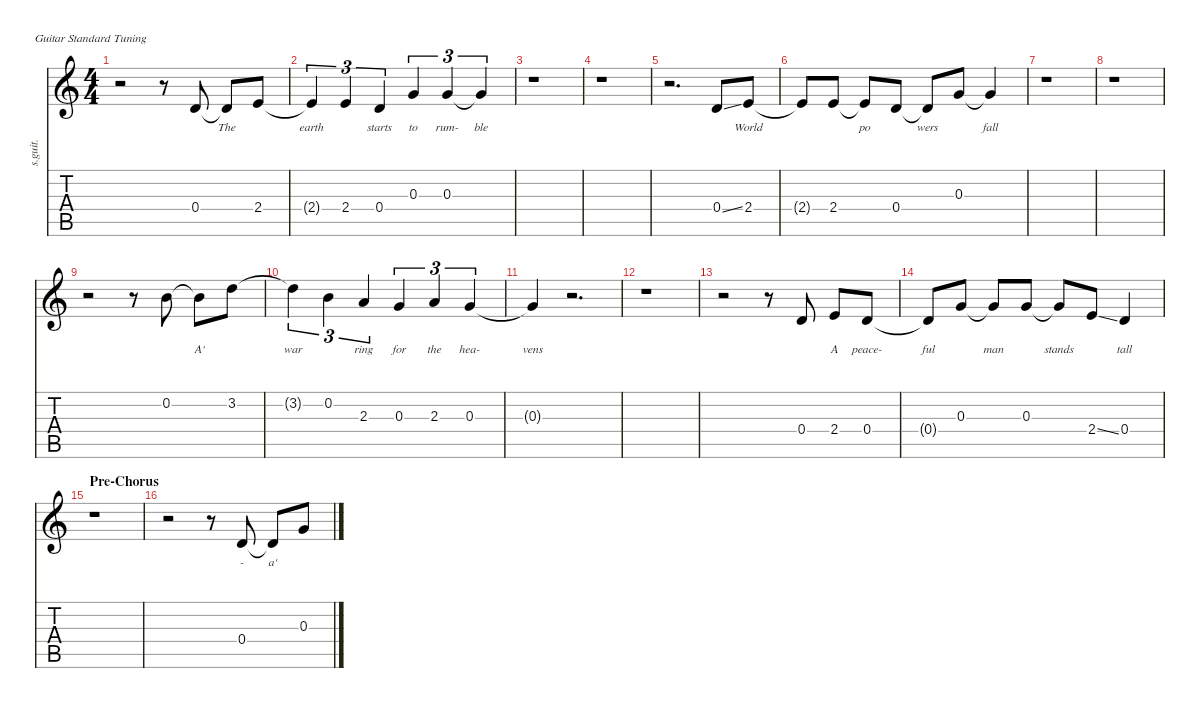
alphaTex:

\defaultSystemsLayout 4
\hideDynamics
\bracketExtendMode nobrackets
\track ("Dave Mustaine (Vocals)" "s.guit.") {instrument baritonesax}
\staff {score tabs}
\tuning (E4 B3 G3 D3 A2 E2)
\displaytranspose 12
\ts (4 4)
\tempo (140 hide)
\clef g2
\ks c
r.2{dy f} r.8 0.4.8{lyrics (0 "") lyrics (1 "") lyrics (2 "") lyrics (3 "") lyrics (4 "")} 0.4{t}.8{lyrics (0 "The") lyrics (1 "") lyrics (2 "") lyrics (3 "") lyrics (4 "")} 2.4.8{lyrics (0 "") lyrics (1 "") lyrics (2 "") lyrics (3 "") lyrics (4 "")} |
2.4{t}.4{tu (3 2) lyrics (0 "earth") lyrics (1 "") lyrics (2 "") lyrics (3 "") lyrics (4 "")} 2.4.4{tu (3 2) lyrics (0 "") lyrics (1 "") lyrics (2 "") lyrics (3 "") lyrics (4 "")} 0.4.4{tu (3 2) lyrics (0 "starts") lyrics (1 "") lyrics (2 "") lyrics (3 "") lyrics (4 "")} 0.3.4{tu (3 2) lyrics (0 "to") lyrics (1 "") lyrics (2 "") lyrics (3 "") lyrics (4 "")} 0.3.4{tu (3 2) lyrics (0 "rum-") lyrics (1 "") lyrics (2 "") lyrics (3 "") lyrics (4 "")} 0.3{t}.4{tu (3 2) lyrics (0 "ble") lyrics (1 "") lyrics (2 "") lyrics (3 "") lyrics (4 "")} |
r.1 |
r.1 |
r.2{d} 0.4{ss}.8{lyrics (0 "") lyrics (1 "") lyrics (2 "") lyrics (3 "") lyrics (4 "")} 2.4.8{lyrics (0 "World") lyrics (1 "") lyrics (2 "") lyrics (3 "") lyrics (4 "")} |
2.4{t}.8{lyrics (0 "") lyrics (1 "") lyrics (2 "") lyrics (3 "") lyrics (4 "")} 2.4.8{lyrics (0 "") lyrics (1 "") lyrics (2 "") lyrics (3 "") lyrics (4 "")} 2.4{t}.8{lyrics (0 "po") lyrics (1 "") lyrics (2 "") lyrics (3 "") lyrics (4 "")} 0.4.8{lyrics (0 "") lyrics (1 "") lyrics (2 "") lyrics (3 "") lyrics (4 "")} 0.4{t}.8{lyrics (0 "wers") lyrics (1 "") lyrics (2 "") lyrics (3 "") lyrics (4 "")} 0.3.8{lyrics (0 "") lyrics (1 "") lyrics (2 "") lyrics (3 "") lyrics (4 "")} 0.3{t}.4{lyrics (0 "fall") lyrics (1 "") lyrics (2 "") lyrics (3 "") lyrics (4 "")} |
r.1 |
r.1 |
r.2 r.8 0.2.8{lyrics (0 "") lyrics (1 "") lyrics (2 "") lyrics (3 "") lyrics (4 "")} 0.2{t}.8{lyrics (0 "A'") lyrics (1 "") lyrics (2 "") lyrics (3 "") lyrics (4 "")} 3.2.8{lyrics (0 "") lyrics (1 "") lyrics (2 "") lyrics (3 "") lyrics (4 "")} |
3.2{t}.4{tu (3 2) lyrics (0 "war") lyrics (1 "") lyrics (2 "") lyrics (3 "") lyrics (4 "")} 0.2.4{tu (3 2) lyrics (0 "") lyrics (1 "") lyrics (2 "") lyrics (3 "") lyrics (4 "")} 2.3.4{tu (3 2) lyrics (0 "ring") lyrics (1 "") lyrics (2 "") lyrics (3 "") lyrics (4 "")} 0.3.4{tu (3 2) lyrics (0 "for") lyrics (1 "") lyrics (2 "") lyrics (3 "") lyrics (4 "")} 2.3.4{tu (3 2) lyrics (0 "the") lyrics (1 "") lyrics (2 "") lyrics (3 "") lyrics (4 "")} 0.3.4{tu (3 2) lyrics (0 "hea-") lyrics (1 "") lyrics (2 "") lyrics (3 "") lyrics (4 "")} |
0.3{t}.4{lyrics (0 "vens") lyrics (1 "") lyrics (2 "") lyrics (3 "") lyrics (4 "")} r.2{d} |
r.1 |
r.2 r.8 0.4.8{lyrics (0 "") lyrics (1 "") lyrics (2 "") lyrics (3 "") lyrics (4 "")} 2.4.8{lyrics (0 "A") lyrics (1 "") lyrics (2 "") lyrics (3 "") lyrics (4 "")} 0.4.8{lyrics (0 "peace-") lyrics (1 "") lyrics (2 "") lyrics (3 "") lyrics (4 "")} |
0.4{t}.8{lyrics (0 "ful") lyrics (1 "") lyrics (2 "") lyrics (3 "") lyrics (4 "")} 0.3.8{lyrics (0 "") lyrics (1 "") lyrics (2 "") lyrics (3 "") lyrics (4 "")} 0.3{t}.8{lyrics (0 "man") lyrics (1 "") lyrics (2 "") lyrics (3 "") lyrics (4 "")} 0.3.8{lyrics (0 "") lyrics (1 "") lyrics (2 "") lyrics (3 "") lyrics (4 "")} 0.3{t}.8{lyrics (0 "stands") lyrics (1 "") lyrics (2 "") lyrics (3 "") lyrics (4 "")} 2.4{ss}.8{lyrics (0 "") lyrics (1 "") lyrics (2 "") lyrics (3 "") lyrics (4 "")} 0.4.4{lyrics (0 "tall") lyrics (1 "") lyrics (2 "") lyrics (3 "") lyrics (4 "")} |
\section ("" "Pre-Chorus")
r.1 |
r.2 r.8 0.4.8{lyrics (0 "-") lyrics (1 "") lyrics (2 "") lyrics (3 "") lyrics (4 "")} 0.4{t}.8{lyrics (0 "a'") lyrics (1 "") lyrics (2 "") lyrics (3 "") lyrics (4 "")} 0.3.8{lyrics (0 "") lyrics (1 "") lyrics (2 "") lyrics (3 "") lyrics (4 "")}
